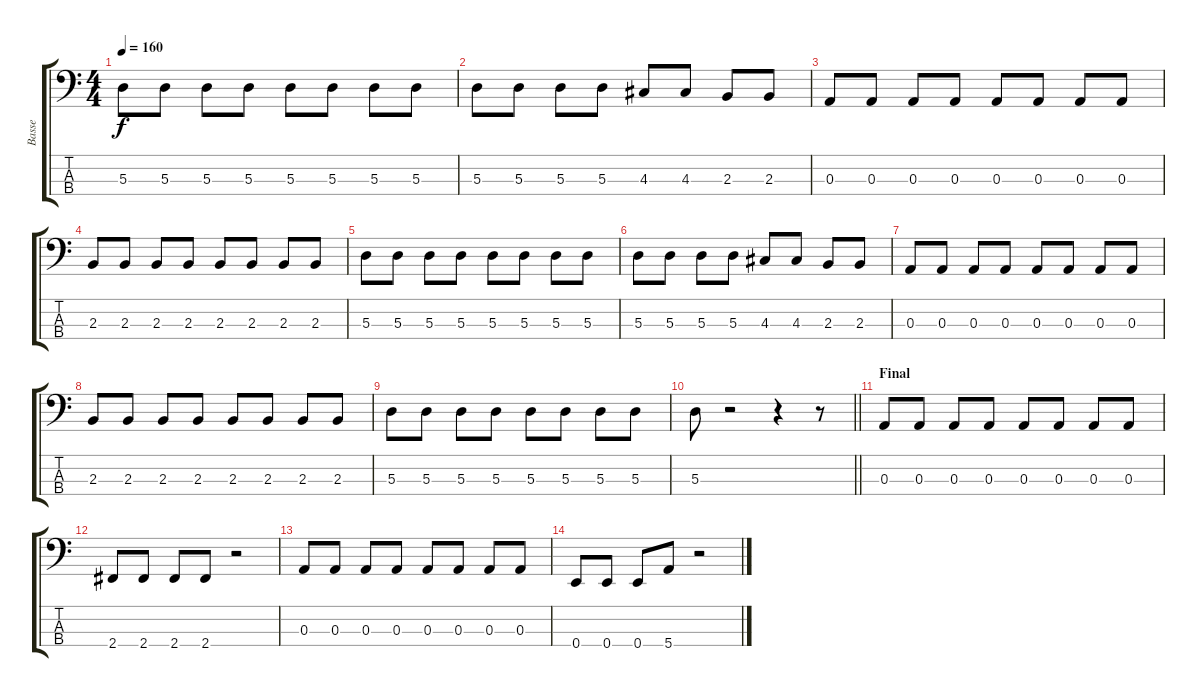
\track ("Basse" "Basse") {instrument electricbassfinger}
\staff {score tabs}
\tuning (G2 D2 A1 E1) {hide}
\ts (4 4)
\tempo 160
\clef f4
\ks c
5.3.8{dy f} 5.3.8 5.3.8 5.3.8 5.3.8 5.3.8 5.3.8 5.3.8 |
5.3.8 5.3.8 5.3.8 5.3.8 4.3.8 4.3.8 2.3.8 2.3.8 |
0.3.8 0.3.8 0.3.8 0.3.8 0.3.8 0.3.8 0.3.8 0.3.8 |
2.3.8 2.3.8 2.3.8 2.3.8 2.3.8 2.3.8 2.3.8 2.3.8 |
5.3.8 5.3.8 5.3.8 5.3.8 5.3.8 5.3.8 5.3.8 5.3.8 |
5.3.8 5.3.8 5.3.8 5.3.8 4.3.8 4.3.8 2.3.8 2.3.8 |
0.3.8 0.3.8 0.3.8 0.3.8 0.3.8 0.3.8 0.3.8 0.3.8 |
2.3.8 2.3.8 2.3.8 2.3.8 2.3.8 2.3.8 2.3.8 2.3.8 |
5.3.8 5.3.8 5.3.8 5.3.8 5.3.8 5.3.8 5.3.8 5.3.8 |
\barLineRight lightlight
5.3.8 r.2 r.4 r.8 |
\section ("" "Final")
0.3.8 0.3.8 0.3.8 0.3.8 0.3.8 0.3.8 0.3.8 0.3.8 |
2.4.8 2.4.8 2.4.8 2.4.8 r.2 |
0.3.8 0.3.8 0.3.8 0.3.8 0.3.8 0.3.8 0.3.8 0.3.8 |
0.4.8 0.4.8 0.4.8 5.4.8 r.2
